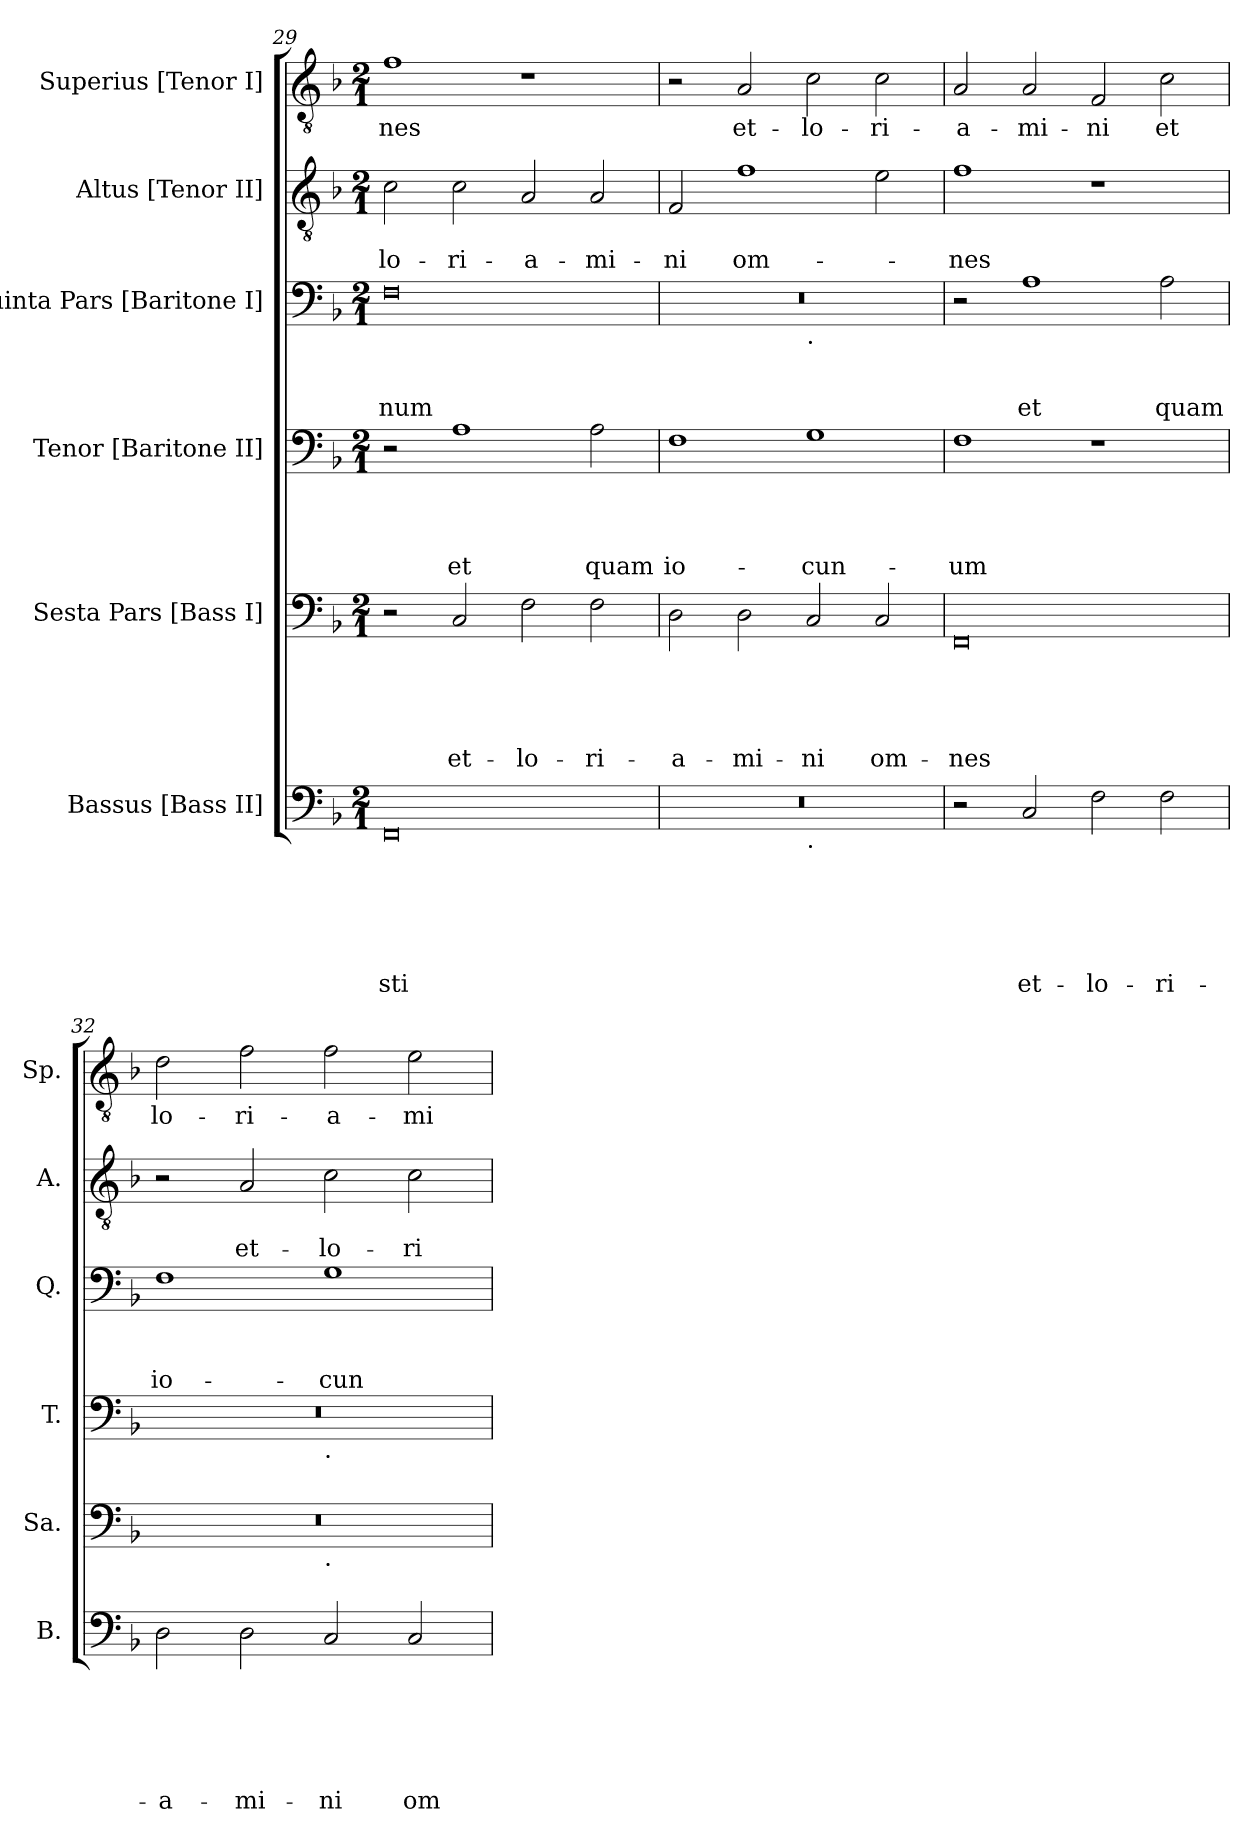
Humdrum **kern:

**kern	**text	**text	**text	**text	**text	**text	**kern	**text	**text	**text	**text	**text	**kern	**text	**text	**text	**text	**kern	**text	**text	**text	**kern	**text	**text	**kern	**text
*part6	*part6	*part6	*part6	*part6	*part6	*part6	*part5	*part5	*part5	*part5	*part5	*part5	*part4	*part4	*part4	*part4	*part4	*part3	*part3	*part3	*part3	*part2	*part2	*part2	*part1	*part1
*staff6	*staff6	*staff6	*staff6	*staff6	*staff6	*staff6	*staff5	*staff5	*staff5	*staff5	*staff5	*staff5	*staff4	*staff4	*staff4	*staff4	*staff4	*staff3	*staff3	*staff3	*staff3	*staff2	*staff2	*staff2	*staff1	*staff1
*I"Bassus [Bass II]	*	*	*	*	*	*	*I"Sesta Pars [Bass I]	*	*	*	*	*	*I"Tenor [Baritone II]	*	*	*	*	*I"Quinta Pars [Baritone I]	*	*	*	*I"Altus [Tenor II]	*	*	*I"Superius [Tenor I]	*
*I'B.	*	*	*	*	*	*	*I'Sa.	*	*	*	*	*	*I'T.	*	*	*	*	*I'Q.	*	*	*	*I'A.	*	*	*I'Sp.	*
*clefF4	*	*	*	*	*	*	*clefF4	*	*	*	*	*	*clefF4	*	*	*	*	*clefF4	*	*	*	*clefGv2	*	*	*clefGv2	*
*k[b-]	*	*	*	*	*	*	*k[b-]	*	*	*	*	*	*k[b-]	*	*	*	*	*k[b-]	*	*	*	*k[b-]	*	*	*k[b-]	*
*F:	*	*	*	*	*	*	*F:	*	*	*	*	*	*F:	*	*	*	*	*F:	*	*	*	*F:	*	*	*F:	*
*M2/1	*	*	*	*	*	*	*M2/1	*	*	*	*	*	*M2/1	*	*	*	*	*M2/1	*	*	*	*M2/1	*	*	*M2/1	*
=29	=29	=29	=29	=29	=29	=29	=29	=29	=29	=29	=29	=29	=29	=29	=29	=29	=29	=29	=29	=29	=29	=29	=29	=29	=29	=29
!	!	!	!	!	!	!LO:LY:b	!	!	!	!	!	!	!	!	!	!	!	!	!	!	!LO:LY:b	!	!	!LO:LY:b	!	!LO:LY:b
0FF	.	.	.	.	.	-sti	2r	.	.	.	.	.	2r	.	.	.	.	0F	.	.	-num	2c\	.	lo-	1f	-nes
!	!	!	!	!	!	!	!	!	!	!	!	!LO:LY:b	!	!	!	!	!LO:LY:b	!	!	!	!	!	!	!LO:LY:b	!	!
.	.	.	.	.	.	.	2C/	.	.	.	.	et-	1A	.	.	.	et	.	.	.	.	2c\	.	-ri-	.	.
!	!	!	!	!	!	!	!	!	!	!	!	!LO:LY:b	!	!	!	!	!	!	!	!	!	!	!	!LO:LY:b	!	!
.	.	.	.	.	.	.	2F\	.	.	.	.	-lo-	.	.	.	.	.	.	.	.	.	2A/	.	-a-	1r	.
!	!	!	!	!	!	!	!	!	!	!	!	!LO:LY:b	!	!	!	!	!LO:LY:b	!	!	!	!	!	!	!LO:LY:b	!	!
.	.	.	.	.	.	.	2F\	.	.	.	.	-ri-	2A\	.	.	.	quam	.	.	.	.	2A/	.	-mi-	.	.
!!LO:PB:g=z
=30	=30	=30	=30	=30	=30	=30	=30	=30	=30	=30	=30	=30	=30	=30	=30	=30	=30	=30	=30	=30	=30	=30	=30	=30	=30	=30
!	!	!	!	!	!	!	!	!	!	!	!	!LO:LY:b	!	!	!	!	!LO:LY:b	!	!	!	!	!	!	!LO:LY:b	!	!
*^	*	*	*	*	*	*	*	*	*	*	*	*	*	*	*	*	*	*^	*	*	*	*	*	*	*	*
0r	1ryy	.	.	.	.	.	.	2D\	.	.	.	.	-a-	1F	.	.	.	io-	0r	1ryy	.	.	.	2F/	.	-ni	2r	.
!	!	!	!	!	!	!	!	!	!	!	!	!	!LO:LY:b	!	!	!	!	!	!	!	!	!	!	!	!	!LO:LY:b	!	!LO:LY:b
.	.	.	.	.	.	.	.	2D\	.	.	.	.	-mi-	.	.	.	.	.	.	.	.	.	.	1f	.	om-	2A/	et-
!	!	!	!	!	!	!	!	!	!	!	!	!	!	!	!	!	!	!	!	!LO:TX:b:t=.	!	!	!	!	!	!	!	!
!	!LO:TX:b:t=.	!	!	!	!	!	!	!	!	!	!	!	!	!	!	!	!	!	!	!	!	!	!	!	!	!	!	!
!	!	!	!	!	!	!	!	!	!	!	!	!	!LO:LY:b	!	!	!	!	!LO:LY:b	!	!	!	!	!	!	!	!	!	!LO:LY:b
.	1ryy	.	.	.	.	.	.	2C/	.	.	.	.	-ni	1G	.	.	.	-cun-	.	1ryy	.	.	.	.	.	.	2c\	-lo-
!	!	!	!	!	!	!	!	!	!	!	!	!	!LO:LY:b	!	!	!	!	!	!	!	!	!	!	!	!	!	!	!LO:LY:b
.	.	.	.	.	.	.	.	2C/	.	.	.	.	om-	.	.	.	.	.	.	.	.	.	.	2e\	.	.	2c\	-ri-
=31	=31	=31	=31	=31	=31	=31	=31	=31	=31	=31	=31	=31	=31	=31	=31	=31	=31	=31	=31	=31	=31	=31	=31	=31	=31	=31	=31	=31
!	!	!	!	!	!	!	!	!	!	!	!	!	!LO:LY:b	!	!	!	!	!LO:LY:b	!	!	!	!	!	!	!	!LO:LY:b	!	!LO:LY:b
*v	*v	*	*	*	*	*	*	*	*	*	*	*	*	*	*	*	*	*	*v	*v	*	*	*	*	*	*	*	*
2r	.	.	.	.	.	.	0FF	.	.	.	.	-nes	1F	.	.	.	-um	2r	.	.	.	1f	.	-nes	2A/	-a-
!	!	!	!	!	!	!LO:LY:b	!	!	!	!	!	!	!	!	!	!	!	!	!	!	!LO:LY:b	!	!	!	!	!LO:LY:b
2C/	.	.	.	.	.	et-	.	.	.	.	.	.	.	.	.	.	.	1A	.	.	et	.	.	.	2A/	-mi-
!	!	!	!	!	!	!LO:LY:b	!	!	!	!	!	!	!	!	!	!	!	!	!	!	!	!	!	!	!	!LO:LY:b
2F\	.	.	.	.	.	-lo-	.	.	.	.	.	.	1r	.	.	.	.	.	.	.	.	1r	.	.	2F/	-ni
!	!	!	!	!	!	!LO:LY:b	!	!	!	!	!	!	!	!	!	!	!	!	!	!	!LO:LY:b	!	!	!	!	!LO:LY:b
2F\	.	.	.	.	.	-ri-	.	.	.	.	.	.	.	.	.	.	.	2A\	.	.	quam	.	.	.	2c\	et
=32	=32	=32	=32	=32	=32	=32	=32	=32	=32	=32	=32	=32	=32	=32	=32	=32	=32	=32	=32	=32	=32	=32	=32	=32	=32	=32
!	!	!	!	!	!	!LO:LY:b	!	!	!	!	!	!	!	!	!	!	!	!	!	!	!LO:LY:b	!	!	!	!	!LO:LY:b
*	*	*	*	*	*	*	*^	*	*	*	*	*	*^	*	*	*	*	*	*	*	*	*	*	*	*	*
2D\	.	.	.	.	.	-a-	0r	1ryy	.	.	.	.	.	0r	1ryy	.	.	.	.	1F	.	.	io-	2r	.	.	2d\	lo-
!	!	!	!	!	!	!LO:LY:b	!	!	!	!	!	!	!	!	!	!	!	!	!	!	!	!	!	!	!	!LO:LY:b	!	!LO:LY:b
2D\	.	.	.	.	.	-mi-	.	.	.	.	.	.	.	.	.	.	.	.	.	.	.	.	.	2A/	.	et-	2f\	-ri-
!	!	!	!	!	!	!	!	!	!	!	!	!	!	!	!LO:TX:b:t=.	!	!	!	!	!	!	!	!	!	!	!	!	!
!	!	!	!	!	!	!	!	!LO:TX:b:t=.	!	!	!	!	!	!	!	!	!	!	!	!	!	!	!	!	!	!	!	!
!	!	!	!	!	!	!LO:LY:b	!	!	!	!	!	!	!	!	!	!	!	!	!	!	!	!	!LO:LY:b	!	!	!LO:LY:b	!	!LO:LY:b
2C/	.	.	.	.	.	-ni	.	1ryy	.	.	.	.	.	.	1ryy	.	.	.	.	1G	.	.	-cun-	2c\	.	-lo-	2f\	-a-
!	!	!	!	!	!	!LO:LY:b	!	!	!	!	!	!	!	!	!	!	!	!	!	!	!	!	!	!	!	!LO:LY:b	!	!LO:LY:b
2C/	.	.	.	.	.	om-	.	.	.	.	.	.	.	.	.	.	.	.	.	.	.	.	.	2c\	.	-ri-	2e\	-mi-
*	*	*	*	*	*	*	*v	*v	*	*	*	*	*	*	*	*	*	*	*	*	*	*	*	*	*	*	*	*
*	*	*	*	*	*	*	*	*	*	*	*	*	*v	*v	*	*	*	*	*	*	*	*	*	*	*	*	*
=	=	=	=	=	=	=	=	=	=	=	=	=	=	=	=	=	=	=	=	=	=	=	=	=	=	=
*-	*-	*-	*-	*-	*-	*-	*-	*-	*-	*-	*-	*-	*-	*-	*-	*-	*-	*-	*-	*-	*-	*-	*-	*-	*-	*-
